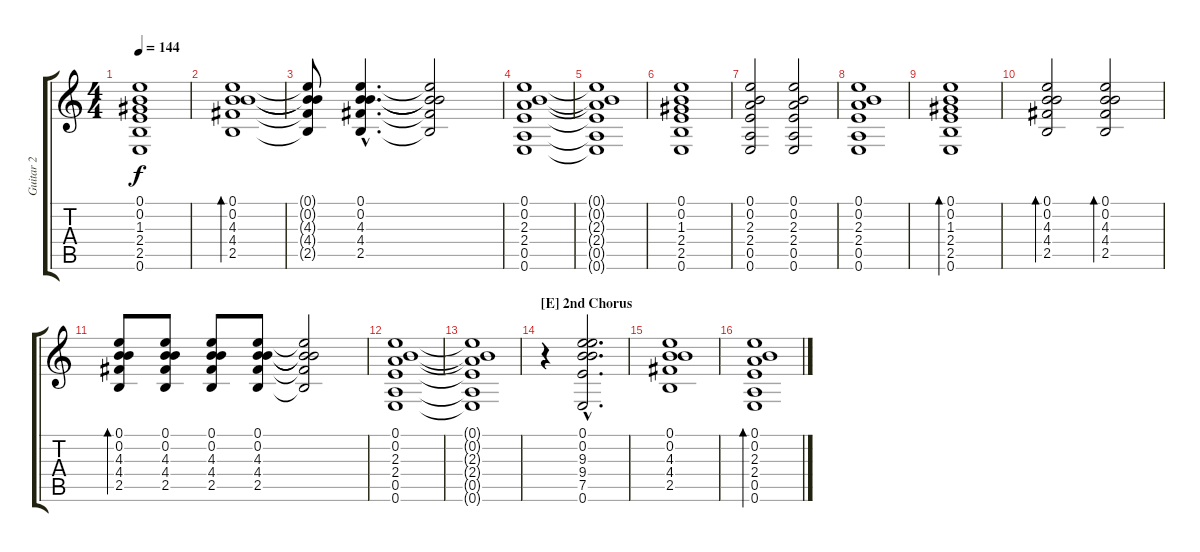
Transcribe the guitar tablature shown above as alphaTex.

\track ("Guitar 2" "Guitar 2") {instrument electricguitarjazz}
\staff {score tabs}
\tuning (E4 B3 G3 D3 A2 E2) {hide}
\ts (4 4)
\tempo 144
\clef g2
\ks c
(0.1 0.2 1.3 2.4 2.5 0.6).1{dy f} |
(0.1 0.2 4.3 4.4 2.5).1{bd 120} |
(0.1{t} 0.2{t} 4.3{t} 4.4{t} 2.5{t}).8 (0.1{hac} 0.2{hac} 4.3{hac} 4.4{hac} 2.5{hac}).4{d} (0.1{t} 0.2{t} 4.3{t} 4.4{t} 2.5{t}).2 |
(0.1 0.2 2.3 2.4 0.5 0.6).1 |
(0.1{t} 0.2{t} 2.3{t} 2.4{t} 0.5{t} 0.6{t}).1 |
(0.1 0.2 1.3 2.4 2.5 0.6).1 |
(0.1 0.2 2.3 2.4 0.5 0.6).2 (0.1 0.2 2.3 2.4 0.5 0.6).2 |
(0.1 0.2 2.3 2.4 0.5 0.6).1 |
(0.1 0.2 1.3 2.4 2.5 0.6).1{bd 120} |
(0.1 0.2 4.3 4.4 2.5).2{bd 120} (0.1 0.2 4.3 4.4 2.5).2{bd 120} |
(0.1 0.2 4.3 4.4 2.5).8{bd 120} (0.1 0.2 4.3 4.4 2.5).8 (0.1 0.2 4.3 4.4 2.5).8 (0.1 0.2 4.3 4.4 2.5).8 (0.1{t} 0.2{t} 4.3{t} 4.4{t} 2.5{t}).2 |
(0.1 0.2 2.3 2.4 0.5 0.6).1 |
(0.1{t} 0.2{t} 2.3{t} 2.4{t} 0.5{t} 0.6{t}).1 |
\section ("" "[E] 2nd Chorus")
r.4 (0.1{hac} 0.2{hac} 9.3{hac} 9.4{hac} 7.5{hac} 0.6{hac}).2{d} |
(0.1 0.2 4.3 4.4 2.5).1 |
(0.1 0.2 2.3 2.4 0.5 0.6).1{bd 120}
